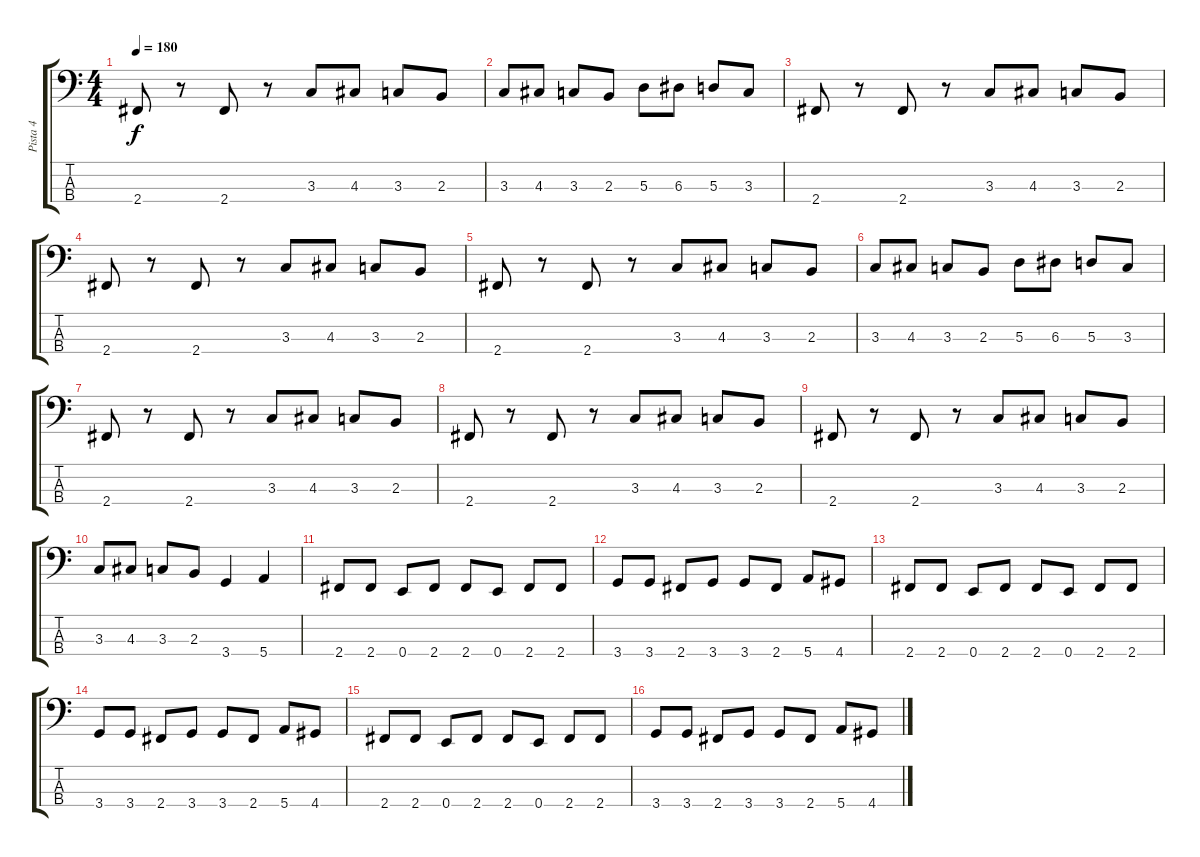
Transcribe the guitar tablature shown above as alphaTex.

\track ("Pista 4" "Pista 4") {instrument electricbasspick}
\staff {score tabs}
\tuning (G2 D2 A1 E1) {hide}
\ts (4 4)
\tempo 180
\clef f4
\ks c
2.4.8{dy f} r.8 2.4.8 r.8 3.3.8 4.3.8 3.3.8 2.3.8 |
3.3.8 4.3.8 3.3.8 2.3.8 5.3.8 6.3.8 5.3.8 3.3.8 |
2.4.8 r.8 2.4.8 r.8 3.3.8 4.3.8 3.3.8 2.3.8 |
2.4.8 r.8 2.4.8 r.8 3.3.8 4.3.8 3.3.8 2.3.8 |
2.4.8 r.8 2.4.8 r.8 3.3.8 4.3.8 3.3.8 2.3.8 |
3.3.8 4.3.8 3.3.8 2.3.8 5.3.8 6.3.8 5.3.8 3.3.8 |
2.4.8 r.8 2.4.8 r.8 3.3.8 4.3.8 3.3.8 2.3.8 |
2.4.8 r.8 2.4.8 r.8 3.3.8 4.3.8 3.3.8 2.3.8 |
2.4.8 r.8 2.4.8 r.8 3.3.8 4.3.8 3.3.8 2.3.8 |
3.3.8 4.3.8 3.3.8 2.3.8 3.4.4 5.4.4 |
2.4.8 2.4.8 0.4.8 2.4.8 2.4.8 0.4.8 2.4.8 2.4.8 |
3.4.8 3.4.8 2.4.8 3.4.8 3.4.8 2.4.8 5.4.8 4.4.8 |
2.4.8 2.4.8 0.4.8 2.4.8 2.4.8 0.4.8 2.4.8 2.4.8 |
3.4.8 3.4.8 2.4.8 3.4.8 3.4.8 2.4.8 5.4.8 4.4.8 |
2.4.8 2.4.8 0.4.8 2.4.8 2.4.8 0.4.8 2.4.8 2.4.8 |
3.4.8 3.4.8 2.4.8 3.4.8 3.4.8 2.4.8 5.4.8 4.4.8
